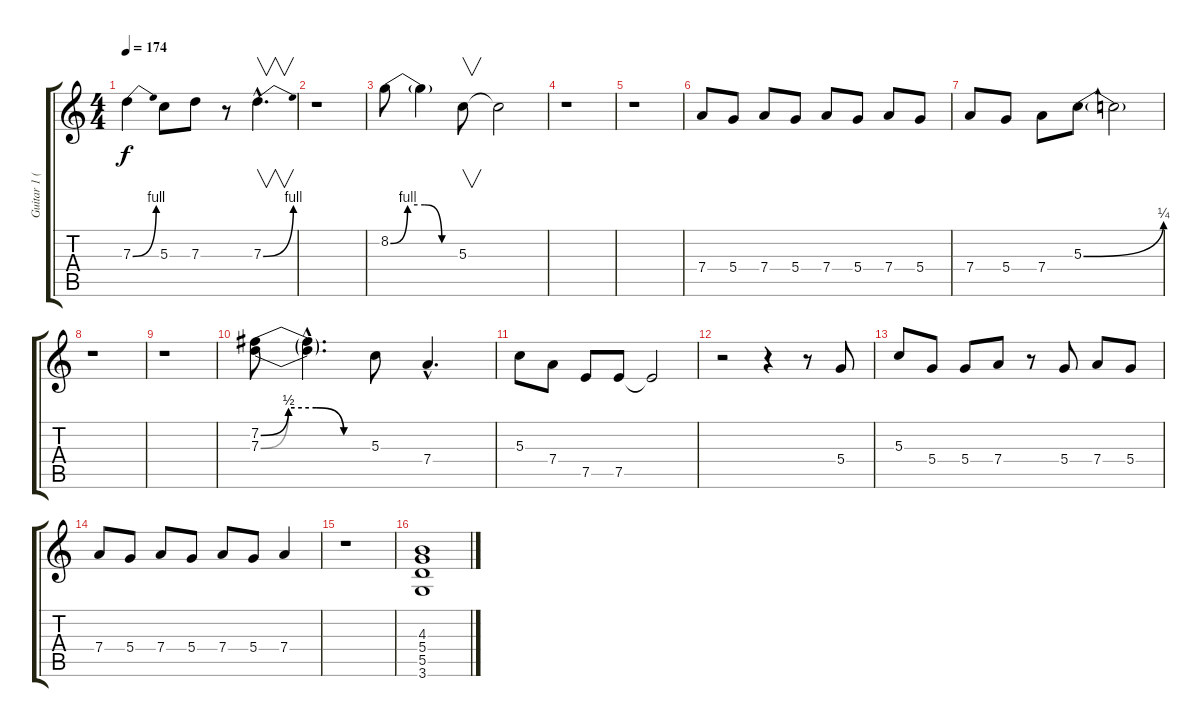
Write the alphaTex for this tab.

\track ("Guitar 1 (Light Dist.)" "Guitar 1 (") {instrument electricguitarclean}
\staff {score tabs}
\tuning (E4 B3 G3 D3 A2 E2) {hide}
\ts (4 4)
\tempo 174
\clef g2
\ks c
7.3{be (bend 0 0 60 4)}.4{dy f} 5.3.8 7.3.8 r.8 7.3{be (bend 0 0 60 4) hac}.4{v d} |
r.1 |
8.2{be (custom 0 0 15 4 30 4 45 0 60 0)}.8 8.2{t}.4 5.3.8{v} 5.3{t}.2 |
r.1 |
r.1 |
7.4.8 5.4.8 7.4.8 5.4.8 7.4.8 5.4.8 7.4.8 5.4.8 |
7.4.8 5.4.8 7.4.8 5.3{be (bend 0 0 60 1)}.8 5.3{t}.2 |
r.1 |
r.1 |
(7.2{be (custom 0 0 15 2 30 2 45 0 60 0)} 7.3{be (custom 0 0 15 2 30 2 45 0 60 0)}).8 (7.2{hac t} 7.3{hac t}).4{d} 5.3.8 7.4{hac}.4{d} |
5.3.8 7.4.8 7.5.8 7.5.8 7.5{t}.2 |
r.2 r.4 r.8 5.4.8 |
5.3.8 5.4.8 5.4.8 7.4.8 r.8 5.4.8 7.4.8 5.4.8 |
7.4.8 5.4.8 7.4.8 5.4.8 7.4.8 5.4.8 7.4.4 |
r.1 |
(4.3 5.4 5.5 3.6).1
